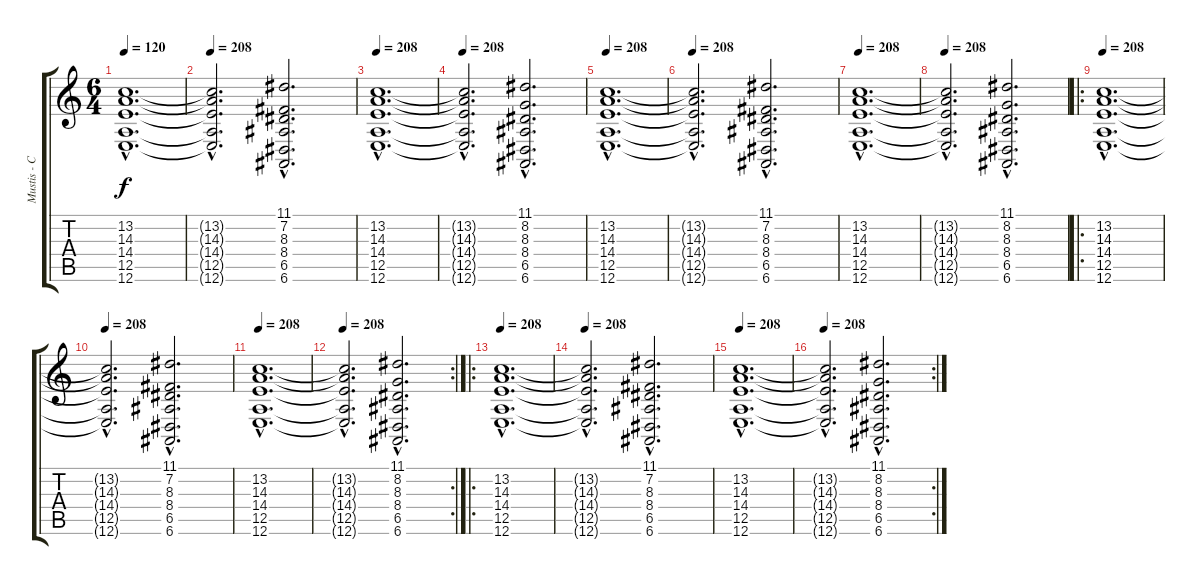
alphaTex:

\track ("Mustis - Choir" "Mustis - C") {instrument choiraahs}
\staff {score tabs}
\tuning (E4 B3 G3 D3 A2 E2) {hide}
\ts (6 4)
\tempo 120
\tempo 208
\tempo 120
\clef g2
\ks c
(13.2{hac} 14.3{hac} 14.4{hac} 12.5{hac} 12.6{hac}).1{d dy f instrument choiraahs} |
\tempo 208
(13.2{hac t} 14.3{hac t} 14.4{hac t} 12.5{hac t} 12.6{hac t}).2{d} (11.1{hac} 7.2{hac} 8.3{hac} 8.4{hac} 6.5{hac} 6.6{hac}).2{d} |
\tempo 208
(13.2{hac} 14.3{hac} 14.4{hac} 12.5{hac} 12.6{hac}).1{d} |
\tempo 208
(13.2{hac t} 14.3{hac t} 14.4{hac t} 12.5{hac t} 12.6{hac t}).2{d} (11.1{hac} 8.2{hac} 8.3{hac} 8.4{hac} 6.5{hac} 6.6{hac}).2{d} |
\tempo 208
(13.2{hac} 14.3{hac} 14.4{hac} 12.5{hac} 12.6{hac}).1{d} |
\tempo 208
(13.2{hac t} 14.3{hac t} 14.4{hac t} 12.5{hac t} 12.6{hac t}).2{d} (11.1{hac} 7.2{hac} 8.3{hac} 8.4{hac} 6.5{hac} 6.6{hac}).2{d} |
\tempo 208
(13.2{hac} 14.3{hac} 14.4{hac} 12.5{hac} 12.6{hac}).1{d} |
\tempo 208
(13.2{hac t} 14.3{hac t} 14.4{hac t} 12.5{hac t} 12.6{hac t}).2{d} (11.1{hac} 8.2{hac} 8.3{hac} 8.4{hac} 6.5{hac} 6.6{hac}).2{d} |
\ro
\tempo 208
(13.2{hac} 14.3{hac} 14.4{hac} 12.5{hac} 12.6{hac}).1{d} |
\tempo 208
(13.2{hac t} 14.3{hac t} 14.4{hac t} 12.5{hac t} 12.6{hac t}).2{d} (11.1{hac} 7.2{hac} 8.3{hac} 8.4{hac} 6.5{hac} 6.6{hac}).2{d} |
\tempo 208
(13.2{hac} 14.3{hac} 14.4{hac} 12.5{hac} 12.6{hac}).1{d} |
\rc 2
\tempo 208
(13.2{hac t} 14.3{hac t} 14.4{hac t} 12.5{hac t} 12.6{hac t}).2{d} (11.1{hac} 8.2{hac} 8.3{hac} 8.4{hac} 6.5{hac} 6.6{hac}).2{d} |
\ro
\tempo 208
(13.2{hac} 14.3{hac} 14.4{hac} 12.5{hac} 12.6{hac}).1{d} |
\tempo 208
(13.2{hac t} 14.3{hac t} 14.4{hac t} 12.5{hac t} 12.6{hac t}).2{d} (11.1{hac} 7.2{hac} 8.3{hac} 8.4{hac} 6.5{hac} 6.6{hac}).2{d} |
\tempo 208
(13.2{hac} 14.3{hac} 14.4{hac} 12.5{hac} 12.6{hac}).1{d} |
\rc 2
\tempo 208
(13.2{hac t} 14.3{hac t} 14.4{hac t} 12.5{hac t} 12.6{hac t}).2{d} (11.1{hac} 8.2{hac} 8.3{hac} 8.4{hac} 6.5{hac} 6.6{hac}).2{d}
